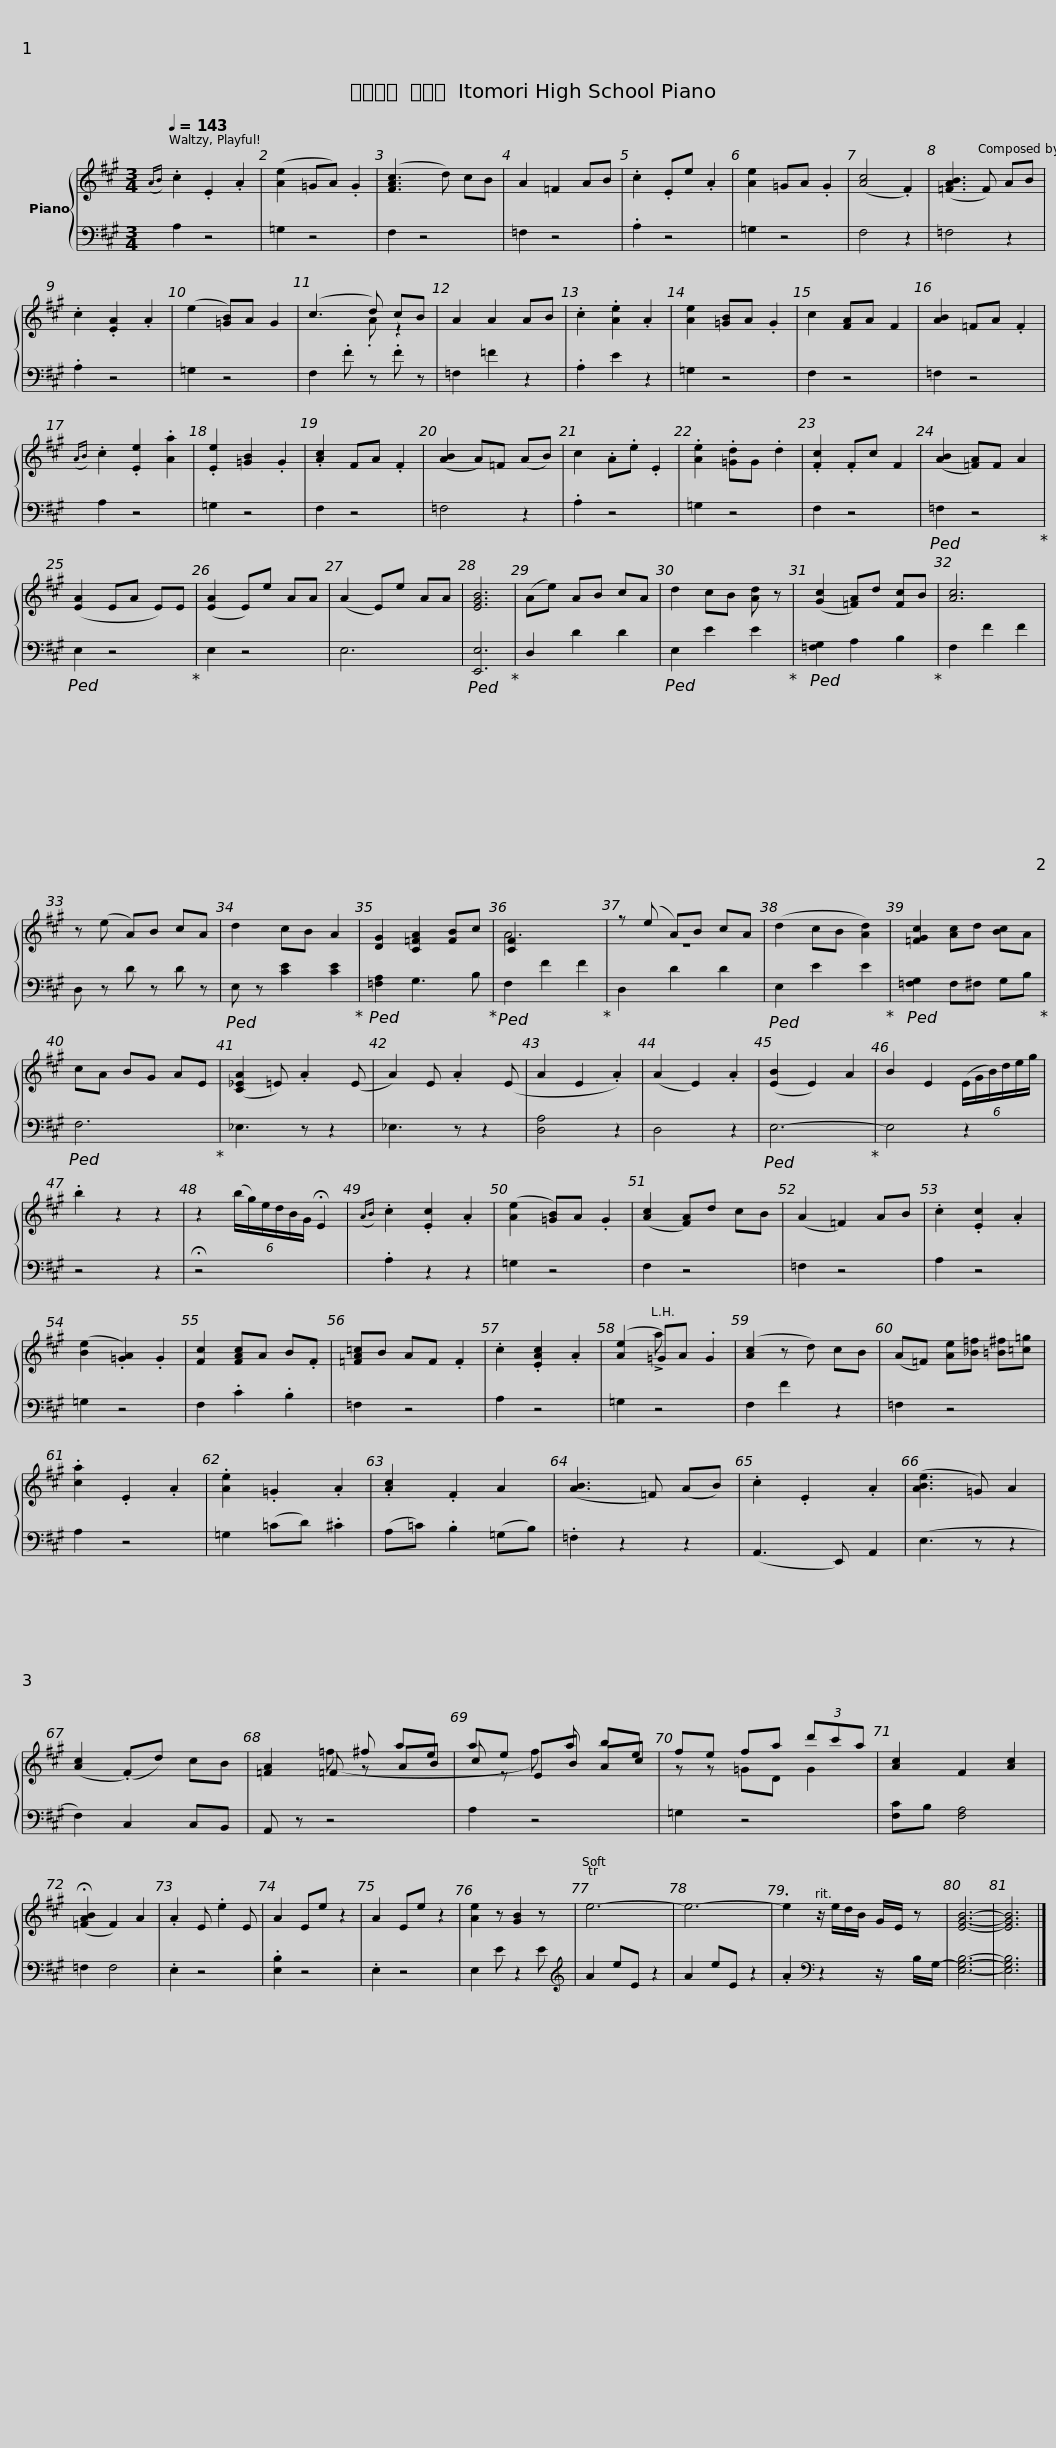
X:1
%%score { ( 1 3 4 ) | 2 }
L:1/8
Q:1/4=143
M:3/4
I:linebreak $
K:A
V:1 treble
V:3 treble
V:4 treble
V:2 bass
V:1
({AB)} .c2 .E2 .A2 | ([Ae]2 =GA) .G2 | ([FAc]3 d) cB | A2 =F2 AB | .c2 .Ee .A2 | %5
 [Ae]2 =GA .G2 | ([Ac]4 .F2) | ([=FAB]3 F) AB | .c2 .[EA]2 .A2 |$ (e2 [=GB])A G2 | %10
 (c3 d) cB | A2 A2 AB | .c2 .[Ae]2 .A2 | [Ae]2 [=GB]A .G2 | c2 [FA]A F2 | %15
 [AB]2 =FA .F2 |({AB)} .c2 .[Ee]2 .[Aa]2 | .[Ee]2 [=GB]2 .G2 |$ .[Ac]2 FA .F2 | ([AB]2 A)=F (AB) | %20
 c2 .A.e .E2 | .[Ae]2 .[=Gd]G .d2 | .[Fc]2 .Fc F2 | ([AB]2 [=FA])F A2 | ([EA]2 EA E)E | %25
 ([EA]2 E)e AA |$ (A2 E)e AA | [EGB]6 | (Ae) AB cA | d2 cB [Ad] z | %30
 ([Gc]2 [=FA])d [Fc]B | [Ac]6 | z (e A)B cA | d2 cB A2 |$ [DG]2 [C=FA]2 [FB]c | %35
 [CF]2 x4 | z (e A)B cA | (d2 cB [Ad]2) | [=FGc]2 [Ac]d [Bc]A | cA BG AE | %40
 ([C_EA]2 =E) .A2 (E |$ A2) E .A2 (E | A2 E2 .A2) | (A2 E2) .A2 | ([EB]2 E2) A2 | %45
 B2 E2 (6:4:6(E/G/B/)d/e/g/ | .b2 z2 z2 | z2 (6:4:6(b/g/)e/d/B/G/ !fermata!E2 |({AB)} .c2 .[Ec]2 .A2 |$ ([Ae]2 [=GB])A .G2 | %50
 ([Ac]2 [FA])d cB | (A2 =F2) AB | .c2 .[Ec]2 .A2 | ([Be]2 .[=GA]2) .G2 | [Fc]2 [FAc]A B.F | %55
 [=FA=c]B AF .F2 | .c2 .[EAc]2 .A2 | ([Ae]2 =G)A .G2 |$ ([Ac]2 z d) cB | (A=F) [Ae][_B=f] [=B^f][=c=g] | %60
 .[ca]2 .E2 .A2 | .[Ae]2 .=G2 .A2 | .[Ac]2 .F2 A2 | ([AB]3 =F) (AB) | .c2 .E2 .A2 |$ %65
 ([ABe]3 =G) A2 | ([Ac]2 (.F)d) cB | [=FA]2 x ^f ae | ae x a be | fe fa (3d'c'a | %70
 [Ac]2 F2 [Ac]2 | (!fermata![=FAB]2 F2) A2 |$ .A2 E .e2 E | A2 Ee z2 | A2 Ee z2 | %75
 [Ae]2 z [GB]2 z | Te6- | e6- | .e2 z/ e/d/B/- G/-E/- z | [EGB]6- | %80
 [EGB]6 |] %81
V:2
 A,2 z4 | =G,2 z4 | F,2 z4 | =F,2 z4 | .A,2 z4 | %5
 =G,2 z4 | F,4 z2 | =F,4 z2 | .A,2 z4 |$ =G,2 z4 | %10
 F,2 .F z .F z | =F,2 =F2 z2 | .A,2 E2 z2 | =G,2 z4 | F,2 z4 | %15
 =F,2 z4 | A,2 z4 | =G,2 z4 |$ F,2 z4 | =F,4 z2 | %20
 .A,2 z4 | =G,2 z4 | F,2 z4 |!ped! =F,2 z4!ped-up! |!ped! E,2 z4!ped-up! | %25
 E,2 z4 |$ E,6 |!ped! [E,,E,]6!ped-up! | D,2 D2 D2 |!ped! E,2 E2 E2!ped-up! | %30
!ped! [=F,G,]2 A,2 B,2!ped-up! | F,2 F2 F2 | D, z D z D z |!ped! E, z [CE]2 [CE]2!ped-up! |$!ped! [=F,A,]2 G,3 B,!ped-up! | %35
!ped! F,2 F2 F2!ped-up! | D,2 D2 D2 |!ped! E,2 E2 E2!ped-up! |!ped! [=F,G,]2 F,^F, G,B,!ped-up! |!ped! F,6!ped-up! | %40
 _E,3 z z2 |$ _E,3 z z2 | [D,A,]4 z2 | D,4 z2 |!ped! E,6-!ped-up! | %45
 E,4 z2 | z4 z2 | !fermata!z4 x2 | .A,2 z2 z2 |$ =G,2 z4 | %50
 F,2 z4 | =F,2 z4 | A,2 z4 | =G,2 z4 | F,2 .C2 .B,2 | %55
 =F,2 z4 | A,2 z4 | =G,2 z4 |$ F,2 F2 z2 | =F,2 z4 | %60
 A,2 z4 | =G,2 (=CD) .^C2 | (A,=C) .B,2 (=G,B,) | .=F,2 z2 z2 | (A,,3 E,,) A,,2 |$ %65
 (E,3 z z2 | F,2) C,2 C,B,, | A,, z z4 | A,2 z4 | =G,2 z4 | %70
 [F,C]B, [F,A,]4 | =F,2 F,4 |$ .E,2 z4 | .[E,B,]2 z4 | .E,2 z4 | %75
 E,2 E z2 E |[K:treble] A2 eE z2 | A2 eE z2 | .A2[K:bass] z2 z/ x/ B,/-G,/- | [E,G,B,]6- | %80
 [E,G,B,]6 |] %81
V:3
 x6 | x6 | x6 | x6 | x6 | %5
 x6 | x6 | x6 | x6 |$ x6 | %10
 x3 .A z2 | x6 | x6 | x6 | x6 | %15
 x6 | x6 | x6 |$ x6 | x6 | %20
 x6 | x6 | x6 | x6 | x6 | %25
 x6 |$ x6 | x6 | x6 | x6 | %30
 x6 | x6 | x6 | x6 |$ x6 | %35
 A6 | z6 | x6 | x6 | x6 | %40
 x6 |$ x6 | x6 | x6 | x6 | %45
 x6 | x6 | x6 | x6 |$ x6 | %50
 x6 | x6 | x6 | x6 | x6 | %55
 x6 | x6 | x2 !>!a x3 |$ x6 | x6 | %60
 x6 | x6 | x6 | x6 | x6 |$ %65
 x6 | x6 | x2 =F z AB | c z EB Ac | z z =GD G2 | %70
 x6 | x6 |$ x6 | x6 | x6 | %75
 x6 | x6 | x6 | x6 | x6 | %80
 x6 |] %81
V:4
 x6 | x6 | x6 | x6 | x6 | %5
 x6 | x6 | x6 | x6 |$ x6 | %10
 x6 | x6 | x6 | x6 | x6 | %15
 x6 | x6 | x6 |$ x6 | x6 | %20
 x6 | x6 | x6 | x6 | x6 | %25
 x6 |$ x6 | x6 | x6 | x6 | %30
 x6 | x6 | x6 | x6 |$ x6 | %35
 x6 | x6 | x6 | x6 | x6 | %40
 x6 |$ x6 | x6 | x6 | x6 | %45
 x6 | x6 | x6 | x6 |$ x6 | %50
 x6 | x6 | x6 | x6 | x6 | %55
 x6 | x6 | x6 |$ x6 | x6 | %60
 x6 | x6 | x6 | x6 | x6 |$ %65
 x6 | x6 | x2 (=f x3 | x2 f) x3 | x6 | %70
 x6 | x6 |$ x6 | x6 | x6 | %75
 x6 | x6 | x6 | x6 | x6 | %80
 x6 |] %81
